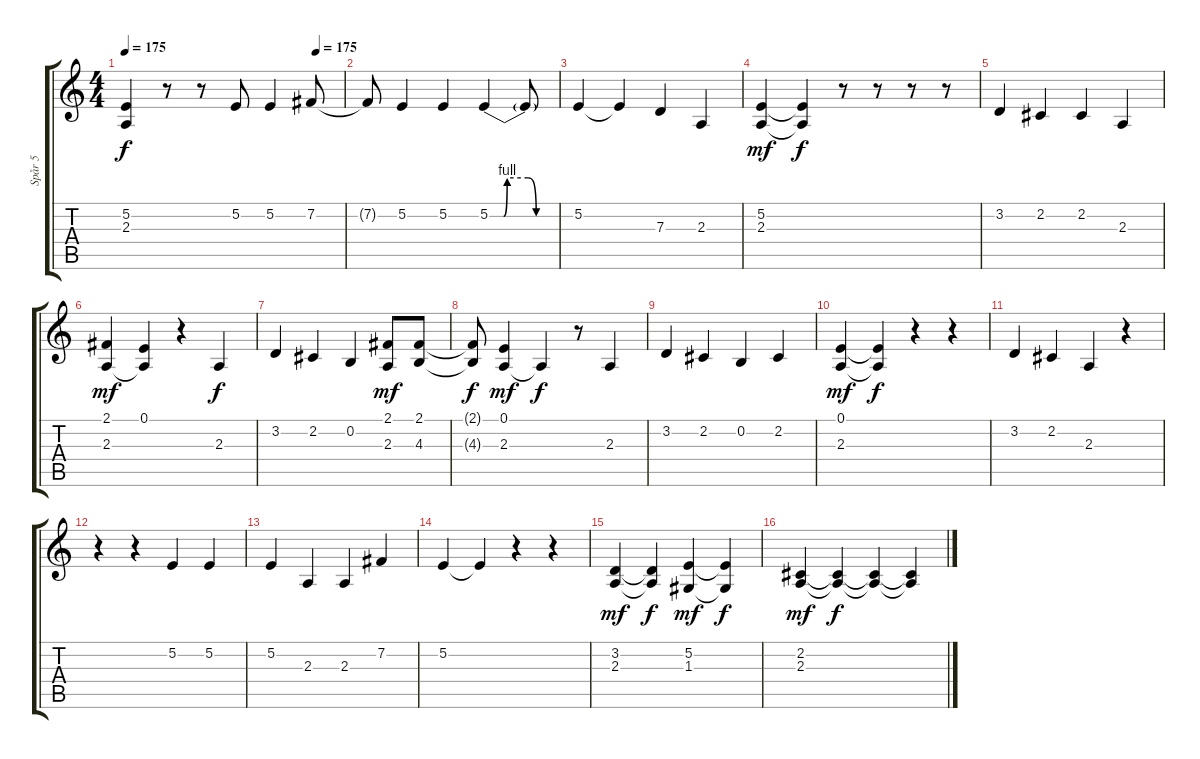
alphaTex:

\track ("Spår 5" "Spår 5") {instrument oboe}
\staff {score tabs}
\tuning (E4 B3 G3 D3 A2 E2) {hide}
\ts (4 4)
\tempo 175
\tempo (175 0.875)
\clef g2
\ks c
(5.2{t} 2.3{t}).4{dy f} r.8 r.8 5.2.8 5.2.4 7.2.8 |
7.2{t}.8 5.2.4 5.2.4 5.2{be (custom 0 0 12 0 15 4 33 4 40 0 44 0 51 0 53 0 58 0 60 0)}.4 5.2{t}.8 |
5.2.4 5.2{t}.4 7.3.4 2.3.4 |
(5.2 2.3).4{dy mf} (5.2{t} 2.3{t}).4{dy f} r.8 r.8 r.8 r.8 |
3.2.4 2.2.4 2.2.4 2.3.4 |
(2.1 2.3).4{dy mf} (0.1 2.3{t}).4 r.4 2.3.4{dy f} |
3.2.4 2.2.4 0.2.4 (2.1 2.3).8{dy mf} (2.1 4.3).8 |
(2.1{t} 4.3{t}).8{dy f} (0.1 2.3).4{dy mf} 2.3{t}.4{dy f} r.8 2.3.4 |
3.2.4 2.2.4 0.2.4 2.2.4 |
(0.1 2.3).4{dy mf} (0.1{t} 2.3{t}).4{dy f} r.4 r.4 |
3.2.4 2.2.4 2.3.4 r.4 |
r.4 r.4 5.2.4 5.2.4 |
5.2.4 2.3.4 2.3.4 7.2.4 |
5.2.4 5.2{t}.4 r.4 r.4 |
(3.2 2.3).4{dy mf} (3.2{t} 2.3{t}).4{dy f} (5.2 1.3).4{dy mf} (5.2{t} 1.3{t}).4{dy f} |
(2.2 2.3).4{dy mf} (2.2{t} 2.3{t}).4{dy f} (2.2{t} 2.3{t}).4 (2.2{t} 2.3{t}).4
